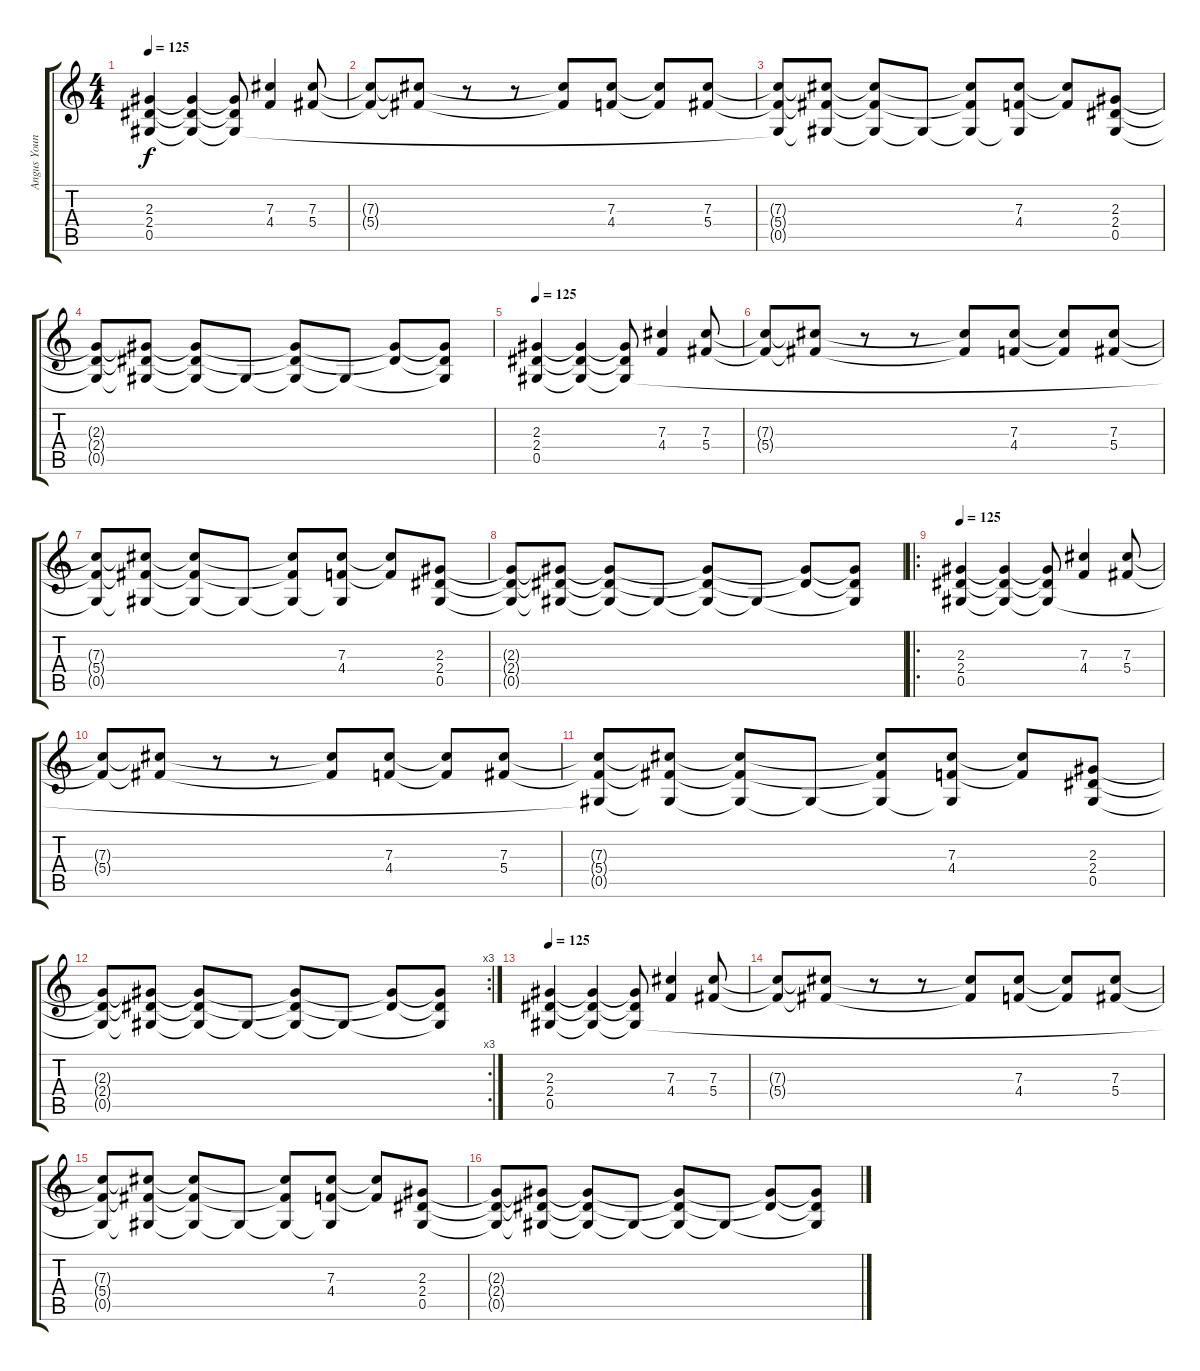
\track ("Angus Young" "Angus Youn") {instrument distortionguitar}
\staff {score tabs}
\tuning (Eb4 Bb3 Gb3 Db3 Ab2 Eb2) {hide}
\ts (4 4)
\tempo 125
\clef g2
\ks c
(2.3 2.4 0.5).4{dy f} (2.3{t} 2.4{t} 0.5{t}).4 (2.3{t} 2.4{t} 0.5{t}).8 (7.3 4.4).4 (7.3 5.4).8 |
(7.3{t} 5.4{t}).8 (7.3{t} 5.4{t}).8 r.8 r.8 (7.3{t} 5.4{t}).8 (7.3 4.4).8 (7.3{t} 4.4{t}).8 (7.3 5.4).8 |
(7.3{t} 5.4{t} 0.5{t}).8 (7.3{t} 5.4{t} 0.5{t}).8 (7.3{t} 5.4{t} 0.5{t}).8 0.5{t}.8 (7.3{t} 5.4{t} 0.5{t}).8 (7.3 4.4 0.5{t}).8 (7.3{t} 4.4{t}).8 (2.3 2.4 0.5).8 |
(2.3{t} 2.4{t} 0.5{t}).8 (2.3{t} 2.4{t} 0.5{t}).8 (2.3{t} 2.4{t} 0.5{t}).8 0.5{t}.8 (2.3{t} 2.4{t} 0.5{t}).8 0.5{t}.8 (2.3{t} 2.4{t}).8 (2.3{t} 2.4{t} 0.5{t}).8 |
\tempo 125
(2.3 2.4 0.5).4 (2.3{t} 2.4{t} 0.5{t}).4 (2.3{t} 2.4{t} 0.5{t}).8 (7.3 4.4).4 (7.3 5.4).8 |
(7.3{t} 5.4{t}).8 (7.3{t} 5.4{t}).8 r.8 r.8 (7.3{t} 5.4{t}).8 (7.3 4.4).8 (7.3{t} 4.4{t}).8 (7.3 5.4).8 |
(7.3{t} 5.4{t} 0.5{t}).8 (7.3{t} 5.4{t} 0.5{t}).8 (7.3{t} 5.4{t} 0.5{t}).8 0.5{t}.8 (7.3{t} 5.4{t} 0.5{t}).8 (7.3 4.4 0.5{t}).8 (7.3{t} 4.4{t}).8 (2.3 2.4 0.5).8 |
(2.3{t} 2.4{t} 0.5{t}).8 (2.3{t} 2.4{t} 0.5{t}).8 (2.3{t} 2.4{t} 0.5{t}).8 0.5{t}.8 (2.3{t} 2.4{t} 0.5{t}).8 0.5{t}.8 (2.3{t} 2.4{t}).8 (2.3{t} 2.4{t} 0.5{t}).8 |
\ro
\tempo 125
(2.3 2.4 0.5).4 (2.3{t} 2.4{t} 0.5{t}).4 (2.3{t} 2.4{t} 0.5{t}).8 (7.3 4.4).4 (7.3 5.4).8 |
(7.3{t} 5.4{t}).8 (7.3{t} 5.4{t}).8 r.8 r.8 (7.3{t} 5.4{t}).8 (7.3 4.4).8 (7.3{t} 4.4{t}).8 (7.3 5.4).8 |
(7.3{t} 5.4{t} 0.5{t}).8 (7.3{t} 5.4{t} 0.5{t}).8 (7.3{t} 5.4{t} 0.5{t}).8 0.5{t}.8 (7.3{t} 5.4{t} 0.5{t}).8 (7.3 4.4 0.5{t}).8 (7.3{t} 4.4{t}).8 (2.3 2.4 0.5).8 |
\rc 3
(2.3{t} 2.4{t} 0.5{t}).8 (2.3{t} 2.4{t} 0.5{t}).8 (2.3{t} 2.4{t} 0.5{t}).8 0.5{t}.8 (2.3{t} 2.4{t} 0.5{t}).8 0.5{t}.8 (2.3{t} 2.4{t}).8 (2.3{t} 2.4{t} 0.5{t}).8 |
\tempo 125
(2.3 2.4 0.5).4 (2.3{t} 2.4{t} 0.5{t}).4 (2.3{t} 2.4{t} 0.5{t}).8 (7.3 4.4).4 (7.3 5.4).8 |
(7.3{t} 5.4{t}).8 (7.3{t} 5.4{t}).8 r.8 r.8 (7.3{t} 5.4{t}).8 (7.3 4.4).8 (7.3{t} 4.4{t}).8 (7.3 5.4).8 |
(7.3{t} 5.4{t} 0.5{t}).8 (7.3{t} 5.4{t} 0.5{t}).8 (7.3{t} 5.4{t} 0.5{t}).8 0.5{t}.8 (7.3{t} 5.4{t} 0.5{t}).8 (7.3 4.4 0.5{t}).8 (7.3{t} 4.4{t}).8 (2.3 2.4 0.5).8 |
(2.3{t} 2.4{t} 0.5{t}).8 (2.3{t} 2.4{t} 0.5{t}).8 (2.3{t} 2.4{t} 0.5{t}).8 0.5{t}.8 (2.3{t} 2.4{t} 0.5{t}).8 0.5{t}.8 (2.3{t} 2.4{t}).8 (2.3{t} 2.4{t} 0.5{t}).8
